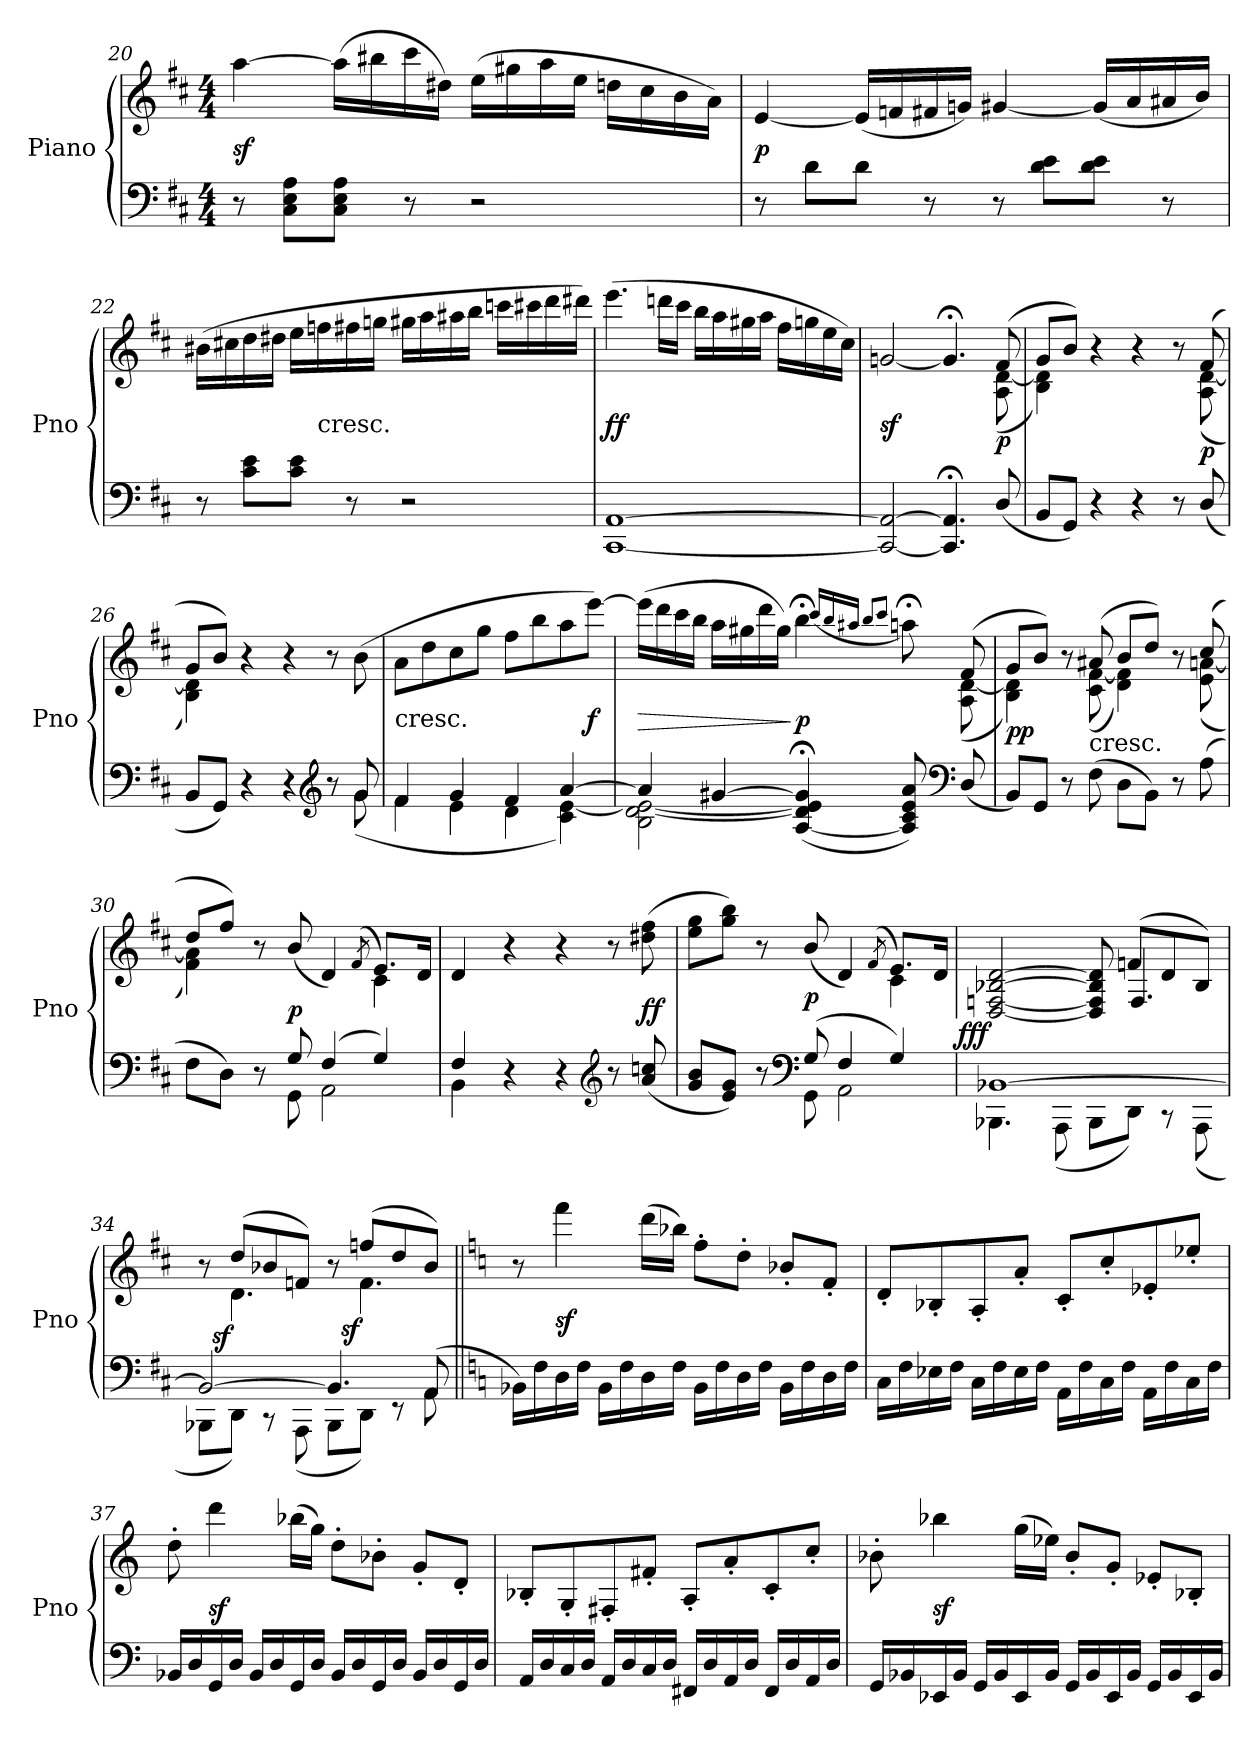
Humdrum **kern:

**kern	**kern	**dynam
*part1	*part1	*part1
*staff2	*staff1	*staff1/2
*I"Piano	*	*
*I'Pno	*	*
*clefF4	*clefG2	*
*k[f#c#]	*k[f#c#]	*
*D:	*D:	*
*M4/4	*M4/4	*
=20	=20	=20
8r	[4aa	sf
8C# 8E 8AL	.	.
8C# 8E 8AJ	(16aaLL]	.
.	16bb#X	.
8r	16ccc#	.
.	16dd#XJJ)	.
2r	(16eeLL	.
.	16gg#X	.
.	16aa	.
.	16eeJJ	.
.	16ddnLL	.
.	16cc#	.
.	16b	.
.	16aJJ)	.
=21	=21	=21
8r	[4e	p
8dL	.	.
8dJ	(16eLL]	.
.	16fn	.
8r	16f#X	.
.	16gnJJ)	.
8r	[4g#X	.
8d 8eL	.	.
8d 8eJ	(16g#LL]	.
.	16a	.
8r	16a#X	.
.	16bJJ)	.
=22	=22	=22
8r	(16b#XLL	.
.	16cc#X	.
8c# 8eL	16dd	.
.	16dd#XJJ	.
8c# 8eJ	16eeLL	.
!	!LO:TX:c:t=cresc.	!
.	16ffn	.
8r	16ff#X	.
.	16ggnJJ	.
2r	16gg#XLL	.
.	16aa	.
.	16aa#X	.
.	16bbJJ	.
.	16cccnLL	.
.	16ccc#X	.
.	16ddd	.
.	16ddd#XJJ)	.
=23	=23	=23
[1CC# [1AA	(4.eee	ff
.	16dddnLL	.
.	16ccc#JJ	.
.	16bbLL	.
.	16aa	.
.	16gg#X	.
.	16aaJJ	.
.	16ff#LL	.
.	16ggn	.
.	16ee	.
.	16cc#JJ)	.
=24	=24	=24
*	*^	*
2CC#_ 2AA_	[2gn	2ryy	sf
4.CC#];< 4.AA];<	4.g;<]	4.ryy	.
(8D/	(8f#	(8A [8d	p
=25	=25	=25	=25
8BBL	8gL	4B 4d])	.
8GGJ)	8bJ)	.	.
4r	4r	4ryy	.
4r	4r	4ryy	.
8r	8r	8ryy	.
(8D/	(8f#	(8A [8d	p
=26	=26	=26	=26
*^	*	*	*
8BBL	2.ryy	8gL	4B 4d])	.
8GGJ)	.	8bJ)	.	.
4r	.	4r	2.ryy	.
4r	.	4r	.	.
*clefG2	*	*	*	*
8r	8ryy	8r	.	.
8g	(8g	(8b	.	.
*	*	*v	*v	*
=27	=27	=27	=27
!	!	!LO:TX:c:t=cresc.	!
4f#	4f#	8aL	.
.	.	8dd	.
4g	4e	8cc#	.
.	.	8ggJ	.
4f#	4d	8ff#L	.
.	.	8bb	.
[4a	4c# [4e)	8aa	.
.	.	[8eeeJ)	f
=28	=28	=28	=28
*	*	*^	*
4a]	2B [2d 2e_	(16eeeLL]	2..ryy	>
.	.	16ddd	.	.
.	.	16ccc#	.	.
.	.	16bbJJ	.	.
[4g#X	.	16aaLL	.	.
.	.	16gg#X	.	.
.	.	16ddd	.	.
.	.	16gg#JJ)	.	.
(>[4A;< 4d];< 4e];< 4g#];<	2ryy	4bb;<	.	] p
.	.	(16qccc#LL	.	.
.	.	16qbb	.	.
.	.	16qaa#XJJ	.	.
.	.	8qbbL	.	.
.	.	8qccc#J	.	.
8A] 8c# 8e 8a)	.	8aan;<)	.	.
*clefF4	*	*	*	*
(8D/	.	(8f#	(8A [8d	.
*v	*v	*	*	*
=29	=29	=29	=29
8BBL)	8gL	4B 4d])	pp
8GGJ	8bJ)	.	.
8r	8r	8ryy	.
!	!LO:TX:c:t=cresc.	!	!
(8F#	(8a#X	(8c# [8f#	.
8D\L	8bL	4d 4f#])	.
8BB\J)	8ddJ)	.	.
8r	8r	8ryy	.
(8A	(8cc#	(8e [8an	.
=30	=30	=30	=30
*^	*	*	*
4.ryy	8F#L	8ddL	4f# 4a])	.
.	8DJ)	8ff#J)	.	.
.	8r	8r	2ryy	.
8G	8GG	(<8b/	.	p
(4F#	2AA	4d)	.	.
.	.	(<8qf#/	.	.
4G)	.	8.eL)	4c#	.
.	.	16dJk	.	.
*	*	*v	*v	*
=31	=31	=31	=31
4F#	4BB	4d	.
4r	2.ryy	4r	.
4r	.	4r	.
*clefG2	*	*	*
8r	.	8r	.
(8a/ 8ccn/	.	(8dd#X 8ff#	ff
=32	=32	=32	=32
*	*	*^	*
8g 8bL	4.ryy	8ee 8ggL	2.ryy	.
8e 8gJ)	.	8gg 8bbJ)	.	.
8r	.	8r	.	.
*clefF4	*	*	*	*
(8G	8GG	(8b/	.	p
4F#	2AA	4d)	.	.
.	.	(<8qf#/	.	.
4G)	.	8.eL)	4c#	.
.	.	16dJk	.	.
=33	=33	=33	=33	=33
!	!	!	!	!LO:DY:n=1:rj
[<1BB-X	4.BBB-X	2ryy	[2D/ [2Fn/ [2B-X/ [2d/	ff f
.	(8AAA	.	.	.
.	8BBB-L	8ryy	8D]/ 8F]/ 8B-]/ 8d]/	.
.	8DDJ)	(8fnL	4.F/	.
.	8rCC	8d	.	.
.	(8AAA	8B-J)	.	.
=34	=34	=34	=34	=34
2BB-_	8BBB-XL	8r	8ryy	.
!	!	!	!	!LO:DY:rj
.	8DDJ)	(8ddL	4.d	sf
.	8r	8b-X	.	.
.	(8AAA	8fnJ)	.	.
4.BB-]	8BBB-L	8r	8ryy	.
!	!	!	!	!LO:DY:rj
.	8DDJ)	(8ffnL	4.f	sf
.	8r	8dd	.	.
(<8AA	8AA	8b-J)	.	.
*v	*v	*	*	*
*	*v	*v	*
=35||	=35||	=35||
*k[]	*k[]	*
16BB-XLL)	8r	.
16F	.	.
16D	4fff	sf
16FJJ	.	.
16BB-LL	.	.
16F	.	.
16D	(16dddLL	.
16FJJ	16bb-XJJ)	.
16BB-LL	8ff'L	.
16F	.	.
16D	8dd'J	.
16FJJ	.	.
16BB-LL	8b-X'L	.
16F	.	.
16D	8f'J	.
16FJJ	.	.
=36	=36	=36
16CLL	8d'L	.
16F	.	.
16E-X	8B-X'	.
16FJJ	.	.
16CLL	8A'	.
16F	.	.
16E-	8a'J	.
16FJJ	.	.
16AA\LL	8c'L	.
16F\	.	.
16C\	8cc'	.
16F\JJ	.	.
16AA\LL	8e-X'	.
16F\	.	.
16C\	8ee-X'J	.
16F\JJ	.	.
=37	=37	=37
16BB-XLL	8dd'	.
16D	.	.
16GG	4ddd	sf
16DJJ	.	.
16BB-LL	.	.
16D	.	.
16GG	(16bb-XLL	.
16DJJ	16ggJJ)	.
16BB-LL	8dd'L	.
16D	.	.
16GG	8b-X'J	.
16DJJ	.	.
16BB-LL	8g'L	.
16D	.	.
16GG	8d'J	.
16DJJ	.	.
=38	=38	=38
16AALL	8B-X'L	.
16D	.	.
16C	8G'	.
16DJJ	.	.
16AALL	8F#X'	.
16D	.	.
16C	8f#X'J	.
16DJJ	.	.
16FF#XLL	8A'L	.
16D	.	.
16AA	8a'	.
16DJJ	.	.
16FF#LL	8c'	.
16D	.	.
16AA	8cc'J	.
16DJJ	.	.
=39	=39	=39
16GGLL	8b-X'	.
16BB-X	.	.
16EE-X	4bb-X	sf
16BB-JJ	.	.
16GGLL	.	.
16BB-	.	.
16EE-	(16ggLL	.
16BB-JJ	16ee-XJJ)	.
16GGLL	8b-'L	.
16BB-	.	.
16EE-	8g'J	.
16BB-JJ	.	.
16GGLL	8e-X'L	.
16BB-	.	.
16EE-	8B-X'J	.
16BB-JJ	.	.
=	=	=
*-	*-	*-
